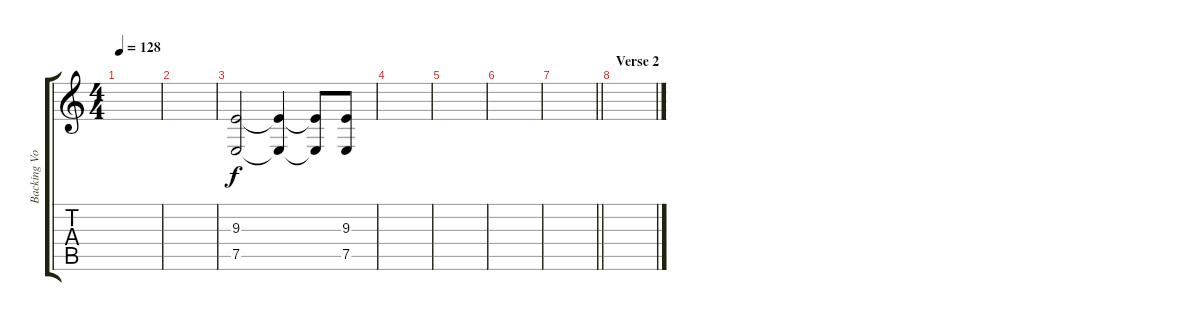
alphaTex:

\track ("Backing Vocals" "Backing Vo") {instrument lead2sawtooth}
\staff {score tabs}
\tuning (E4 B3 G3 D3 A2 E2) {hide}
\ts (4 4)
\tempo 128
\clef g2
\ks c
|
|
(9.3 7.5).2 (9.3{t} 7.5{t}).4 (9.3{t} 7.5{t}).8 (9.3 7.5).8 |
|
|
|
\barLineRight lightlight
|
\section ("" "Verse 2")
